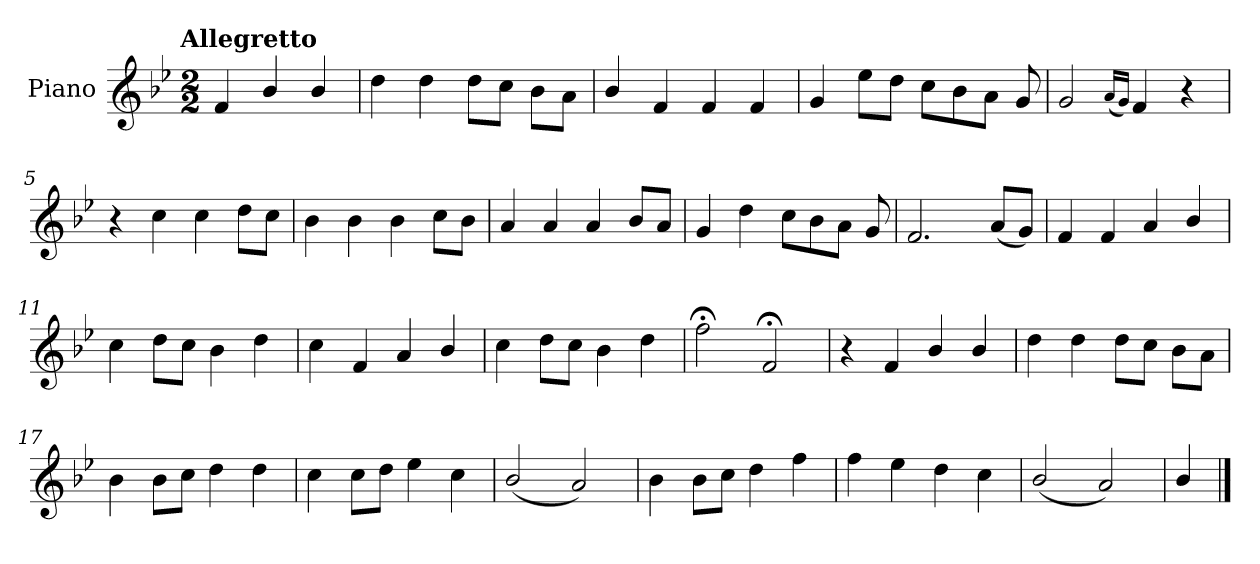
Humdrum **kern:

**kern
*part1
*staff1
*I"Piano
*I'Pno.
*clefG2
*k[b-e-]
!!LO:TX:omd:t=Allegretto
*M2/2
*MM116
=
4f/
4b-/
4b-/
=1
4dd\
4dd\
8dd\L
8cc\J
8b-\L
8a\J
=2
4b-/
4f/
4f/
4f/
=3
4g/
8ee-\L
8dd\J
8cc\L
8b-\
8a\J
8g/
!!LO:LB:g=z
=4
2g/
(<16qqa/LL
16qqg/JJ)
4f/
4r
=5
4r
4cc\
4cc\
8dd\L
8cc\J
=6
4b-\
4b-\
4b-\
8cc\L
8b-\J
=7
4a/
4a/
4a/
8b-/L
8a/J
=8
4g/
4dd\
8cc\L
8b-\
8a\J
8g/
=9
2.f/
(<8a/L
8g/J)
!!LO:LB:g=z
=10
4f/
4f/
4a/
4b-/
=11
4cc\
8dd\L
8cc\J
4b-\
4dd\
=12
4cc\
4f/
4a/
4b-/
=13
4cc\
8dd\L
8cc\J
4b-\
4dd\
=14
2ff;<\
2f;</
=15
4r
4f/
4b-/
4b-/
=16
4dd\
4dd\
8dd\L
8cc\J
8b-\L
8a\J
!!LO:LB:g=z
=17
4b-\
8b-\L
8cc\J
4dd\
4dd\
=18
4cc\
8cc\L
8dd\J
4ee-\
4cc\
=19
(<2b-/
2a/)
=20
4b-\
8b-\L
8cc\J
4dd\
4ff\
=21
4ff\
4ee-\
4dd\
4cc\
=22
(<2b-/
2a/)
=23
4b-/
==
*-
